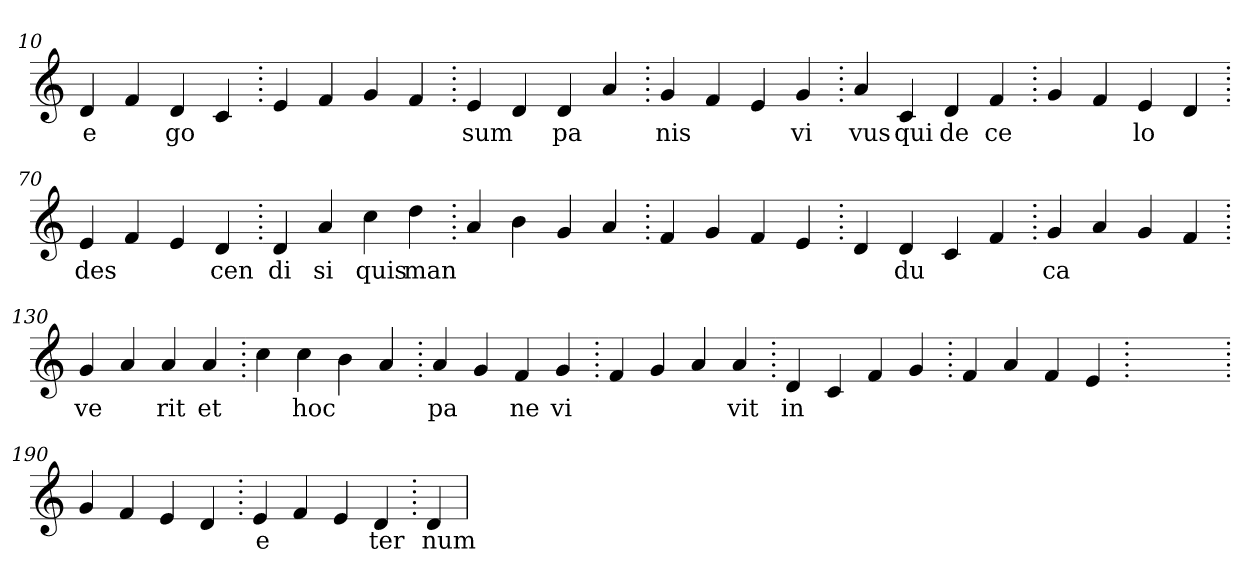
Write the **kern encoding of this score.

**kern	**text
*part1	*part1
*staff1	*staff1
*clefG2	*
=10.	=10.
4d	e
4f	.
4d	go
4c	.
=20.	=20.
4e	.
4f	.
4g	.
4f	.
=30.	=30.
4e	sum
4d	.
4d	pa
4a	.
=40.	=40.
4g	nis
4f	.
4e	.
4g	vi
=50.	=50.
4a	vus
4c	qui
4d	de
4f	ce
=60.	=60.
4g	.
4f	.
4e	lo
4d	.
=70.	=70.
4e	des
4f	.
4e	.
4d	cen
=80.	=80.
4d	di
4a	si
4cc	quis
4dd	man
=90.	=90.
4a	.
4b	.
4g	.
4a	.
=100.	=100.
4f	.
4g	.
4f	.
4e	.
=110.	=110.
4d	.
4d	du
4c	.
4f	.
=120.	=120.
4g	ca
4a	.
4g	.
4f	.
=130.	=130.
4g	ve
4a	.
4a	rit
4a	et
=140.	=140.
4cc	.
4cc	hoc
4b	.
4a	.
=150.	=150.
4a	pa
4g	.
4f	ne
4g	vi
=160.	=160.
4f	.
4g	.
4a	.
4a	vit
=170.	=170.
4d	in
4c	.
4f	.
4g	.
=180.	=180.
4f	.
4a	.
4f	.
4e	.
=190.	=190.
1ryy	.
=190.	=190.
4g	.
4f	.
4e	.
4d	.
=200.	=200.
4e	e
4f	.
4e	.
4d	ter
=210.	=210.
4d	num
=	=
*-	*-
